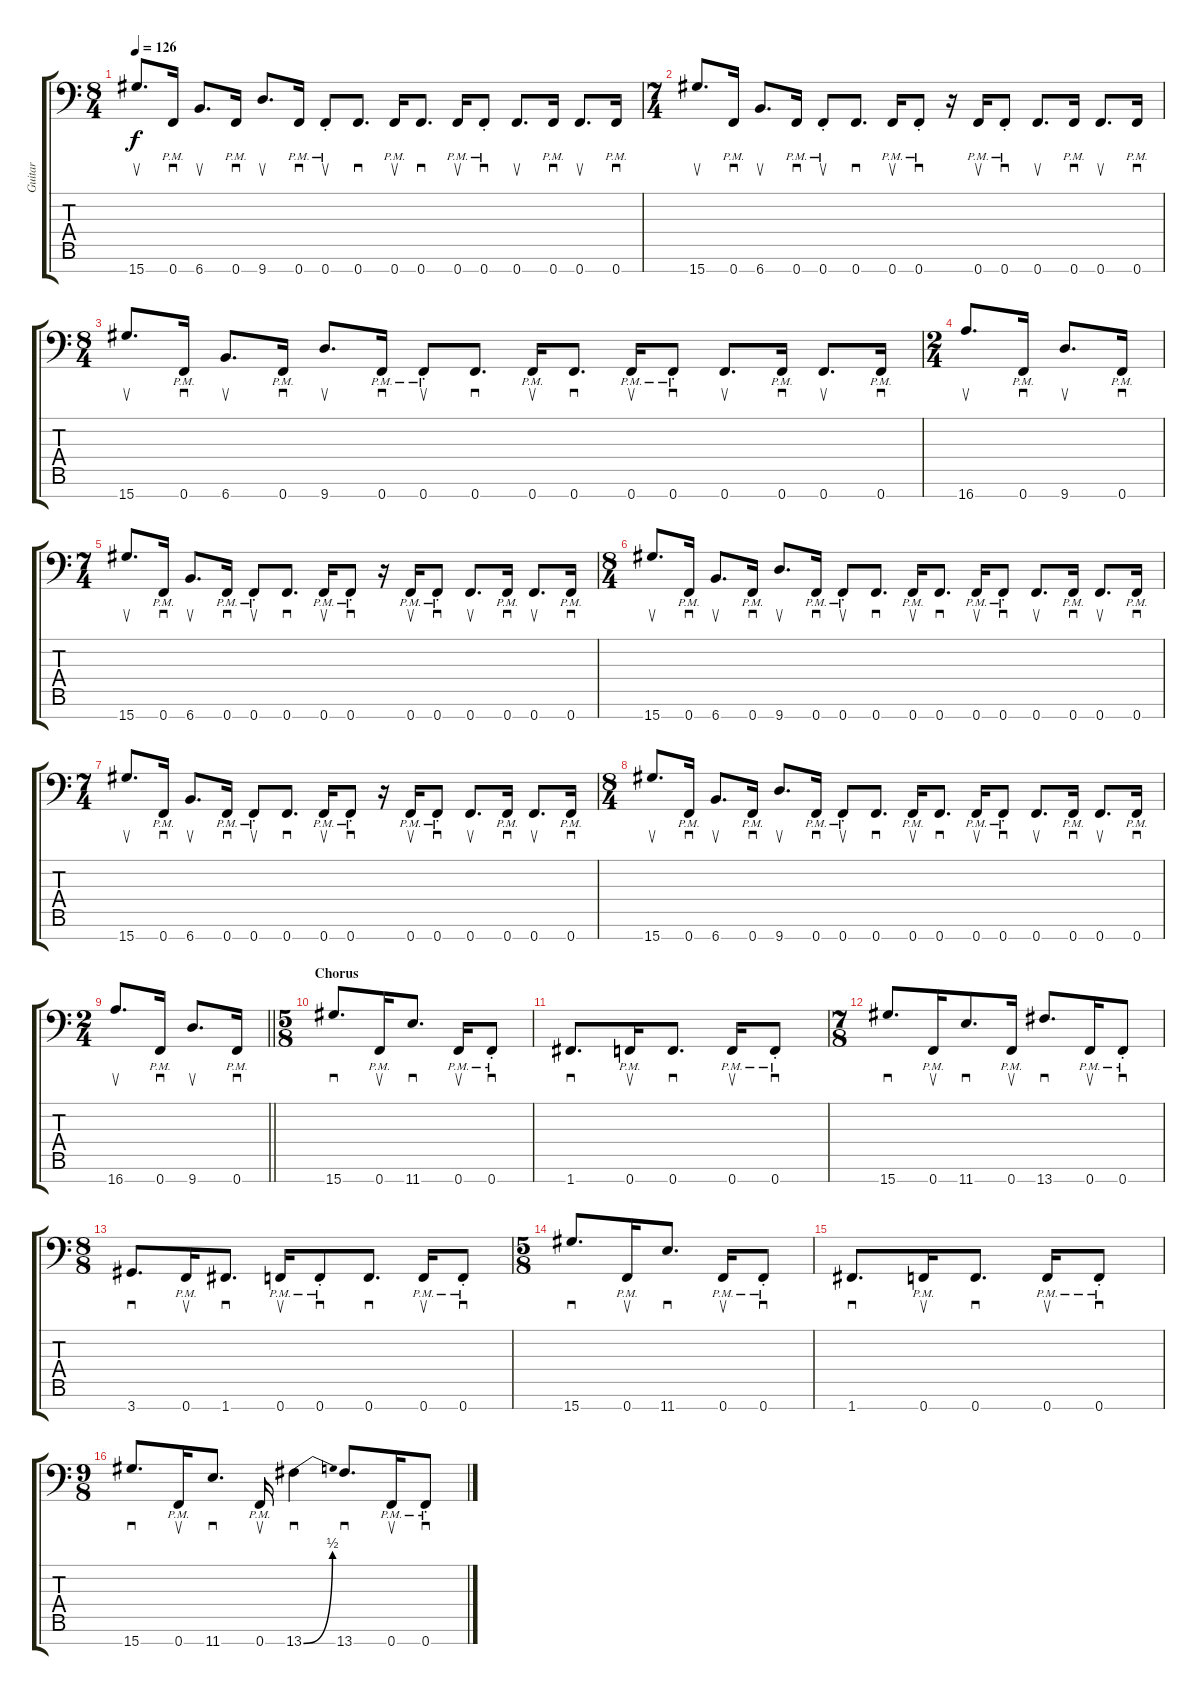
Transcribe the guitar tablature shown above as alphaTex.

\track ("Guitar" "Guitar") {instrument distortionguitar}
\staff {score tabs}
\tuning (Bb3 Gb3 Db3 Ab2 Eb2 Bb1 F1) {hide}
\ts (8 4)
\tempo 126
\clef f4
\ks c
15.7.8{d su dy f} 0.7{pm}.16{sd} 6.7.8{d su} 0.7{pm}.16{sd} 9.7.8{d su} 0.7{pm}.16{sd} 0.7{pm st}.8{su} 0.7.8{d sd} 0.7{pm}.16{su} 0.7.8{d sd} 0.7{pm}.16{su} 0.7{pm st}.8{sd} 0.7.8{d su} 0.7{pm}.16{sd} 0.7.8{d su} 0.7{pm}.16{sd} |
\ts (7 4)
15.7.8{d su} 0.7{pm}.16{sd} 6.7.8{d su} 0.7{pm}.16{sd} 0.7{pm st}.8{su} 0.7.8{d sd} 0.7{pm}.16{su} 0.7{pm st}.8{sd} r.16 0.7{pm}.16{su} 0.7{pm st}.8{sd} 0.7.8{d su} 0.7{pm}.16{sd} 0.7.8{d su} 0.7{pm}.16{sd} |
\ts (8 4)
15.7.8{d su} 0.7{pm}.16{sd} 6.7.8{d su} 0.7{pm}.16{sd} 9.7.8{d su} 0.7{pm}.16{sd} 0.7{pm st}.8{su} 0.7.8{d sd} 0.7{pm}.16{su} 0.7.8{d sd} 0.7{pm}.16{su} 0.7{pm st}.8{sd} 0.7.8{d su} 0.7{pm}.16{sd} 0.7.8{d su} 0.7{pm}.16{sd} |
\ts (2 4)
16.7.8{d su} 0.7{pm}.16{sd} 9.7.8{d su} 0.7{pm}.16{sd} |
\ts (7 4)
15.7.8{d su} 0.7{pm}.16{sd} 6.7.8{d su} 0.7{pm}.16{sd} 0.7{pm st}.8{su} 0.7.8{d sd} 0.7{pm}.16{su} 0.7{pm st}.8{sd} r.16 0.7{pm}.16{su} 0.7{pm st}.8{sd} 0.7.8{d su} 0.7{pm}.16{sd} 0.7.8{d su} 0.7{pm}.16{sd} |
\ts (8 4)
15.7.8{d su} 0.7{pm}.16{sd} 6.7.8{d su} 0.7{pm}.16{sd} 9.7.8{d su} 0.7{pm}.16{sd} 0.7{pm st}.8{su} 0.7.8{d sd} 0.7{pm}.16{su} 0.7.8{d sd} 0.7{pm}.16{su} 0.7{pm st}.8{sd} 0.7.8{d su} 0.7{pm}.16{sd} 0.7.8{d su} 0.7{pm}.16{sd} |
\ts (7 4)
15.7.8{d su} 0.7{pm}.16{sd} 6.7.8{d su} 0.7{pm}.16{sd} 0.7{pm st}.8{su} 0.7.8{d sd} 0.7{pm}.16{su} 0.7{pm st}.8{sd} r.16 0.7{pm}.16{su} 0.7{pm st}.8{sd} 0.7.8{d su} 0.7{pm}.16{sd} 0.7.8{d su} 0.7{pm}.16{sd} |
\ts (8 4)
15.7.8{d su} 0.7{pm}.16{sd} 6.7.8{d su} 0.7{pm}.16{sd} 9.7.8{d su} 0.7{pm}.16{sd} 0.7{pm st}.8{su} 0.7.8{d sd} 0.7{pm}.16{su} 0.7.8{d sd} 0.7{pm}.16{su} 0.7{pm st}.8{sd} 0.7.8{d su} 0.7{pm}.16{sd} 0.7.8{d su} 0.7{pm}.16{sd} |
\ts (2 4)
\barLineRight lightlight
16.7.8{d su} 0.7{pm}.16{sd} 9.7.8{d su} 0.7{pm}.16{sd} |
\ts (5 8)
\section ("" "Chorus")
15.7.8{d sd} 0.7{pm}.16{su} 11.7.8{d sd} 0.7{pm}.16{su} 0.7{pm st}.8{sd} |
1.7.8{d sd} 0.7{pm}.16{su} 0.7.8{d sd} 0.7{pm}.16{su} 0.7{pm st}.8{sd} |
\ts (7 8)
15.7.8{d sd} 0.7{pm}.16{su} 11.7.8{d sd} 0.7{pm}.16{su} 13.7.8{d sd} 0.7{pm}.16{su} 0.7{pm st}.8{sd} |
\ts (8 8)
3.7.8{d sd} 0.7{pm}.16{su} 1.7.8{d sd} 0.7{pm}.16{su} 0.7{pm st}.8{sd} 0.7.8{d sd} 0.7{pm}.16{su} 0.7{pm st}.8{sd} |
\ts (5 8)
15.7.8{d sd} 0.7{pm}.16{su} 11.7.8{d sd} 0.7{pm}.16{su} 0.7{pm st}.8{sd} |
1.7.8{d sd} 0.7{pm}.16{su} 0.7.8{d sd} 0.7{pm}.16{su} 0.7{pm st}.8{sd} |
\ts (9 8)
15.7.8{d sd} 0.7{pm}.16{su} 11.7.8{d sd} 0.7{pm}.16{su} 13.7{be (bend 0 0 60 2)}.4{sd} 13.7.8{d sd} 0.7{pm}.16{su} 0.7{pm st}.8{sd}
